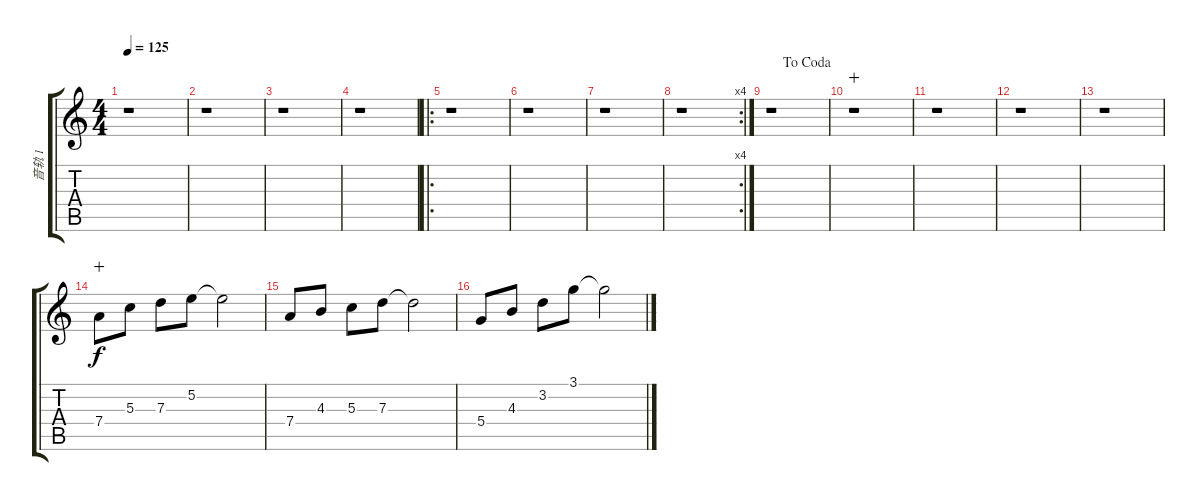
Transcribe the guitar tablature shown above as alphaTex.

\track ("音轨 1" "音轨 1") {solo instrument overdrivenguitar}
\staff {score tabs}
\tuning (E4 B3 G3 D3 A2 E2) {hide}
\ts (4 4)
\tempo 125
\clef g2
\ks c
r.1{dy f} |
r.1 |
r.1 |
r.1 |
\ro
r.1 |
r.1 |
r.1 |
\rc 4
r.1 |
\jump dacoda
r.1 |
r.1{wahc} |
r.1 |
r.1 |
r.1 |
7.4.8{wahc} 5.3.8 7.3.8 5.2.8 5.2{t}.2 |
7.4.8 4.3.8 5.3.8 7.3.8 7.3{t}.2 |
5.4.8 4.3.8 3.2.8 3.1.8 3.1{t}.2
